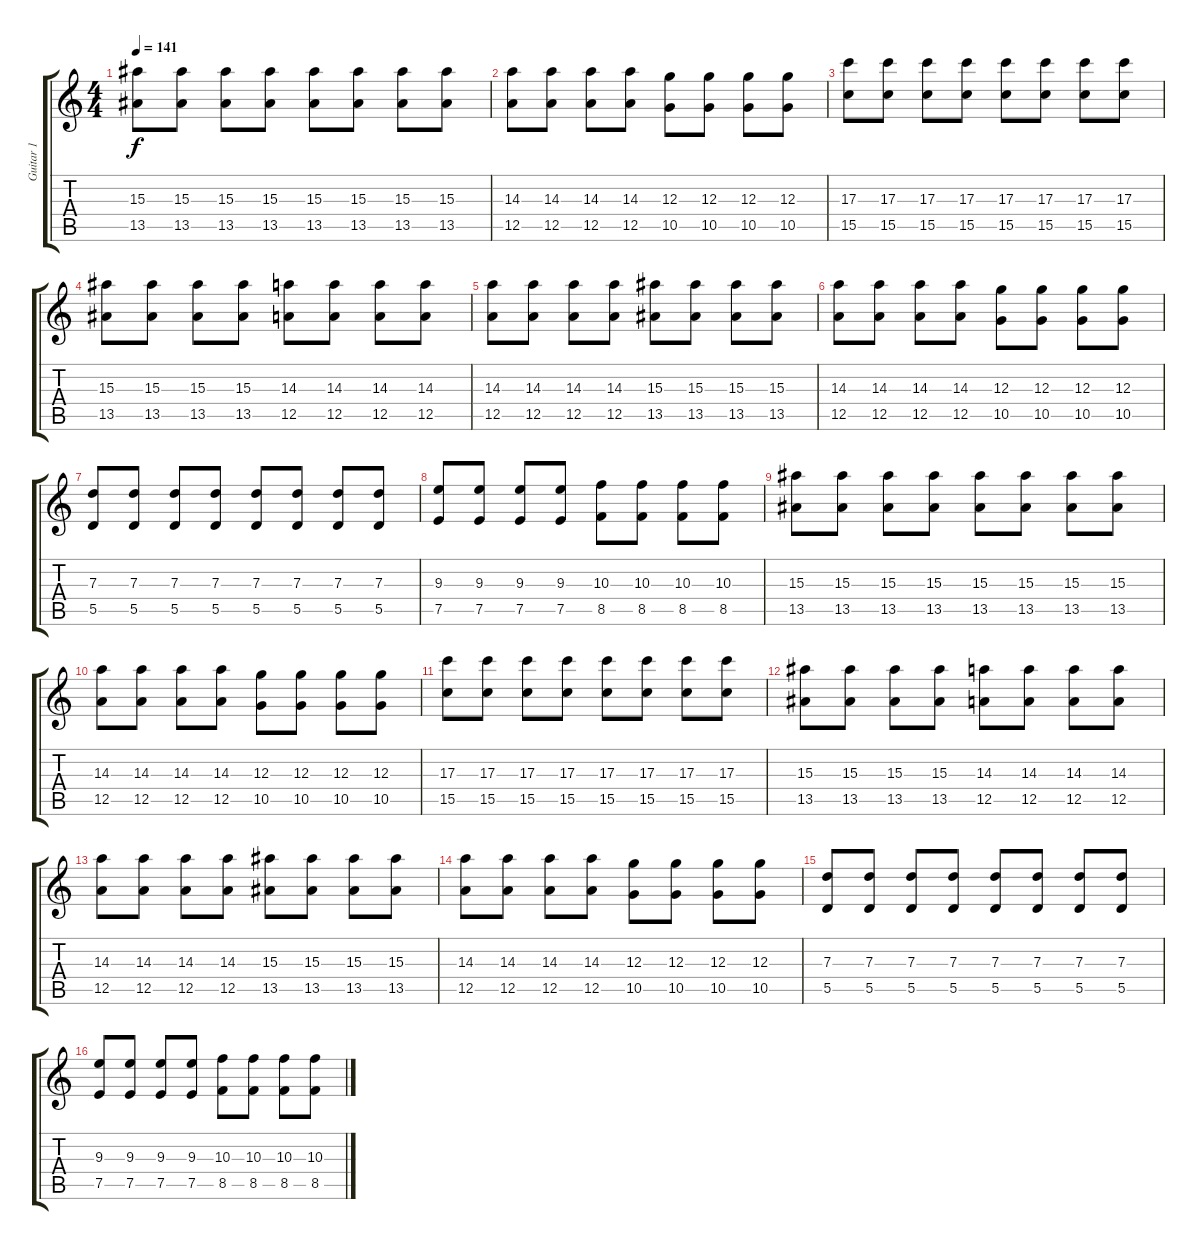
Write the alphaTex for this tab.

\track ("Guitar 1" "Guitar 1") {instrument distortionguitar}
\staff {score tabs}
\tuning (E4 B3 G3 D3 A2 D2) {hide}
\ts (4 4)
\tempo 141
\clef g2
\ks c
(15.3 13.5).8{dy f} (15.3 13.5).8 (15.3 13.5).8 (15.3 13.5).8 (15.3 13.5).8 (15.3 13.5).8 (15.3 13.5).8 (15.3 13.5).8 |
(14.3 12.5).8 (14.3 12.5).8 (14.3 12.5).8 (14.3 12.5).8 (12.3 10.5).8 (12.3 10.5).8 (12.3 10.5).8 (12.3 10.5).8 |
(17.3 15.5).8 (17.3 15.5).8 (17.3 15.5).8 (17.3 15.5).8 (17.3 15.5).8 (17.3 15.5).8 (17.3 15.5).8 (17.3 15.5).8 |
(15.3 13.5).8 (15.3 13.5).8 (15.3 13.5).8 (15.3 13.5).8 (14.3 12.5).8 (14.3 12.5).8 (14.3 12.5).8 (14.3 12.5).8 |
(14.3 12.5).8 (14.3 12.5).8 (14.3 12.5).8 (14.3 12.5).8 (15.3 13.5).8 (15.3 13.5).8 (15.3 13.5).8 (15.3 13.5).8 |
(14.3 12.5).8 (14.3 12.5).8 (14.3 12.5).8 (14.3 12.5).8 (12.3 10.5).8 (12.3 10.5).8 (12.3 10.5).8 (12.3 10.5).8 |
(7.3 5.5).8 (7.3 5.5).8 (7.3 5.5).8 (7.3 5.5).8 (7.3 5.5).8 (7.3 5.5).8 (7.3 5.5).8 (7.3 5.5).8 |
(9.3 7.5).8 (9.3 7.5).8 (9.3 7.5).8 (9.3 7.5).8 (10.3 8.5).8 (10.3 8.5).8 (10.3 8.5).8 (10.3 8.5).8 |
(15.3 13.5).8 (15.3 13.5).8 (15.3 13.5).8 (15.3 13.5).8 (15.3 13.5).8 (15.3 13.5).8 (15.3 13.5).8 (15.3 13.5).8 |
(14.3 12.5).8 (14.3 12.5).8 (14.3 12.5).8 (14.3 12.5).8 (12.3 10.5).8 (12.3 10.5).8 (12.3 10.5).8 (12.3 10.5).8 |
(17.3 15.5).8 (17.3 15.5).8 (17.3 15.5).8 (17.3 15.5).8 (17.3 15.5).8 (17.3 15.5).8 (17.3 15.5).8 (17.3 15.5).8 |
(15.3 13.5).8 (15.3 13.5).8 (15.3 13.5).8 (15.3 13.5).8 (14.3 12.5).8 (14.3 12.5).8 (14.3 12.5).8 (14.3 12.5).8 |
(14.3 12.5).8 (14.3 12.5).8 (14.3 12.5).8 (14.3 12.5).8 (15.3 13.5).8 (15.3 13.5).8 (15.3 13.5).8 (15.3 13.5).8 |
(14.3 12.5).8 (14.3 12.5).8 (14.3 12.5).8 (14.3 12.5).8 (12.3 10.5).8 (12.3 10.5).8 (12.3 10.5).8 (12.3 10.5).8 |
(7.3 5.5).8 (7.3 5.5).8 (7.3 5.5).8 (7.3 5.5).8 (7.3 5.5).8 (7.3 5.5).8 (7.3 5.5).8 (7.3 5.5).8 |
(9.3 7.5).8 (9.3 7.5).8 (9.3 7.5).8 (9.3 7.5).8 (10.3 8.5).8 (10.3 8.5).8 (10.3 8.5).8 (10.3 8.5).8
